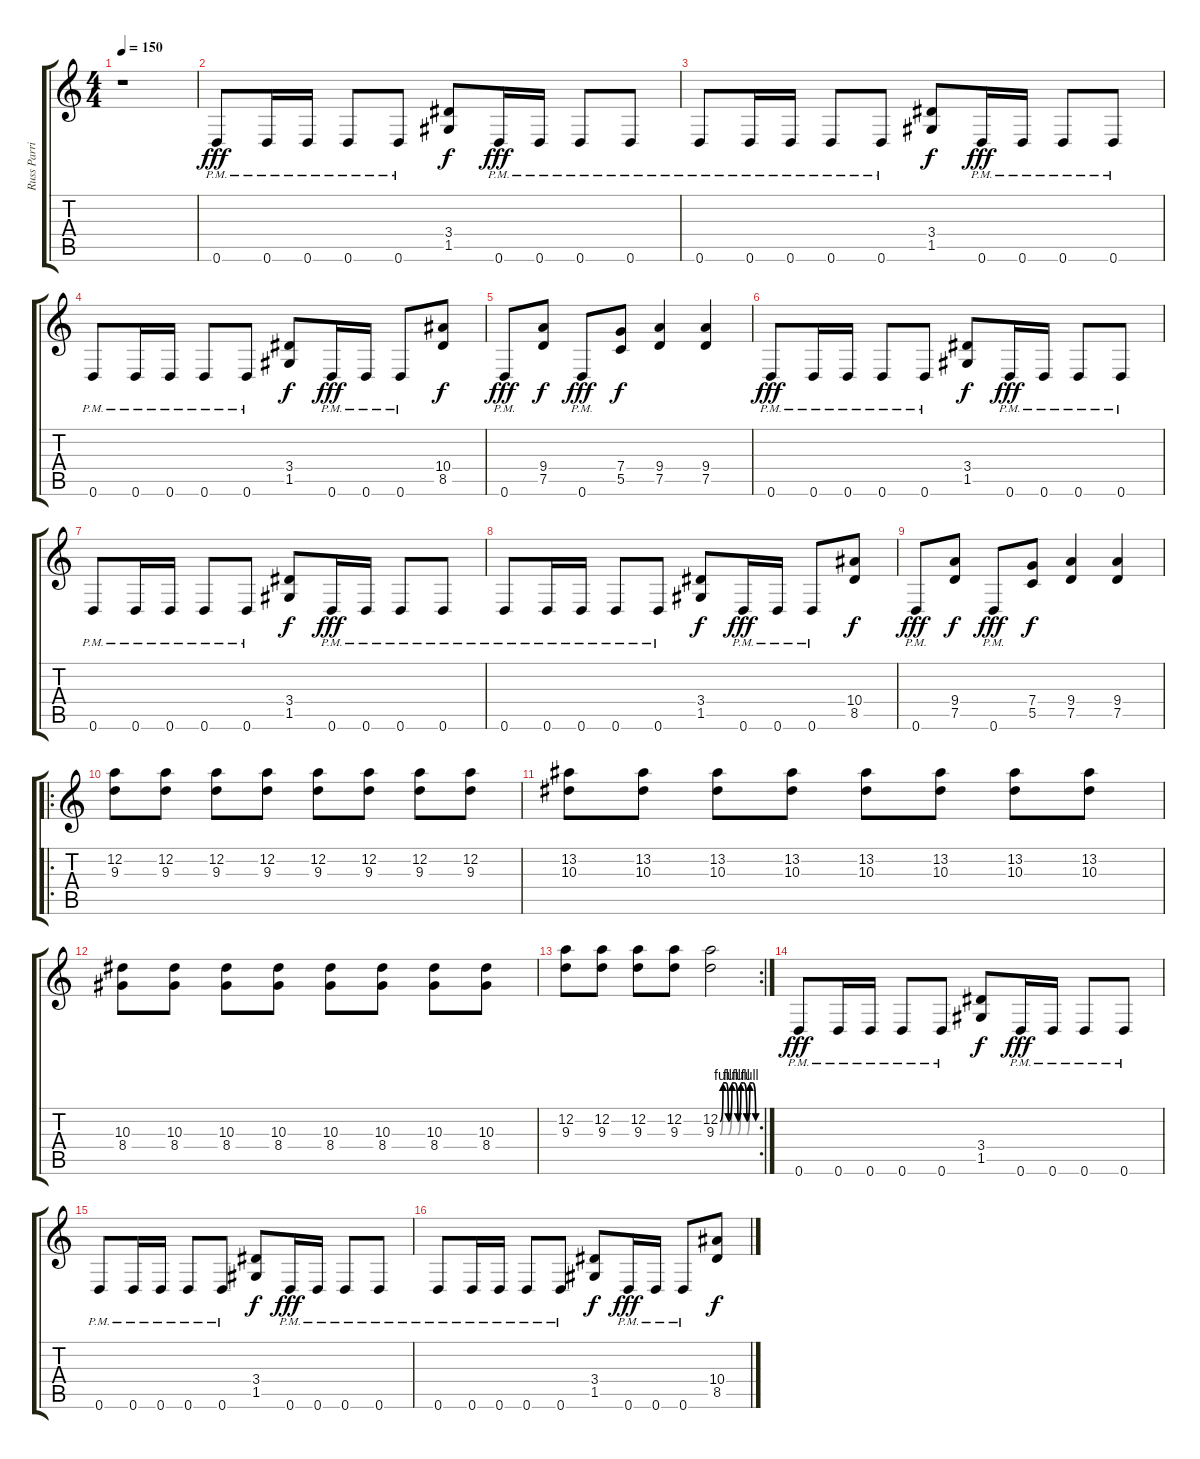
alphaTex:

\track ("Russ Parrish" "Russ Parri") {instrument distortionguitar}
\staff {score tabs}
\tuning (D4 A3 F3 C3 G2 D2) {hide}
\ts (4 4)
\tempo 150
\clef g2
\ks c
r.1{dy f} |
0.6{pm}.8{dy fff} 0.6{pm}.16 0.6{pm}.16 0.6{pm}.8 0.6{pm}.8 (3.4 1.5).8{dy f} 0.6{pm}.16{dy fff} 0.6{pm}.16 0.6{pm}.8 0.6{pm}.8 |
0.6{pm}.8 0.6{pm}.16 0.6{pm}.16 0.6{pm}.8 0.6{pm}.8 (3.4 1.5).8{dy f} 0.6{pm}.16{dy fff} 0.6{pm}.16 0.6{pm}.8 0.6{pm}.8 |
0.6{pm}.8 0.6{pm}.16 0.6{pm}.16 0.6{pm}.8 0.6{pm}.8 (3.4 1.5).8{dy f} 0.6{pm}.16{dy fff} 0.6{pm}.16 0.6{pm}.8 (10.4 8.5).8{dy f} |
0.6{pm}.8{dy fff} (9.4 7.5).8{dy f} 0.6{pm}.8{dy fff} (7.4 5.5).8{dy f} (9.4 7.5).4 (9.4 7.5).4 |
0.6{pm}.8{dy fff} 0.6{pm}.16 0.6{pm}.16 0.6{pm}.8 0.6{pm}.8 (3.4 1.5).8{dy f} 0.6{pm}.16{dy fff} 0.6{pm}.16 0.6{pm}.8 0.6{pm}.8 |
0.6{pm}.8 0.6{pm}.16 0.6{pm}.16 0.6{pm}.8 0.6{pm}.8 (3.4 1.5).8{dy f} 0.6{pm}.16{dy fff} 0.6{pm}.16 0.6{pm}.8 0.6{pm}.8 |
0.6{pm}.8 0.6{pm}.16 0.6{pm}.16 0.6{pm}.8 0.6{pm}.8 (3.4 1.5).8{dy f} 0.6{pm}.16{dy fff} 0.6{pm}.16 0.6{pm}.8 (10.4 8.5).8{dy f} |
0.6{pm}.8{dy fff} (9.4 7.5).8{dy f} 0.6{pm}.8{dy fff} (7.4 5.5).8{dy f} (9.4 7.5).4 (9.4 7.5).4 |
\ro
(12.2 9.3).8 (12.2 9.3).8 (12.2 9.3).8 (12.2 9.3).8 (12.2 9.3).8 (12.2 9.3).8 (12.2 9.3).8 (12.2 9.3).8 |
(13.2 10.3).8 (13.2 10.3).8 (13.2 10.3).8 (13.2 10.3).8 (13.2 10.3).8 (13.2 10.3).8 (13.2 10.3).8 (13.2 10.3).8 |
(10.3 8.4).8 (10.3 8.4).8 (10.3 8.4).8 (10.3 8.4).8 (10.3 8.4).8 (10.3 8.4).8 (10.3 8.4).8 (10.3 8.4).8 |
\rc 2
(12.2 9.3).8 (12.2 9.3).8 (12.2 9.3).8 (12.2 9.3).8 (12.2{be (custom 0 0 5 4 10 4 14 0 20 4 25 4 30 0 35 4 40 4 45 0 50 4 55 4 60 0)} 9.3{be (custom 0 0 5 4 10 4 14 0 20 4 24 4 30 0 35 4 40 4 45 0 50 4 54 4 60 0)}).2 |
0.6{pm}.8{dy fff volume 13 balance 0} 0.6{pm}.16 0.6{pm}.16 0.6{pm}.8 0.6{pm}.8 (3.4 1.5).8{dy f} 0.6{pm}.16{dy fff} 0.6{pm}.16 0.6{pm}.8 0.6{pm}.8 |
0.6{pm}.8 0.6{pm}.16 0.6{pm}.16 0.6{pm}.8 0.6{pm}.8 (3.4 1.5).8{dy f} 0.6{pm}.16{dy fff} 0.6{pm}.16 0.6{pm}.8 0.6{pm}.8 |
0.6{pm}.8 0.6{pm}.16 0.6{pm}.16 0.6{pm}.8 0.6{pm}.8 (3.4 1.5).8{dy f} 0.6{pm}.16{dy fff} 0.6{pm}.16 0.6{pm}.8 (10.4 8.5).8{dy f}
